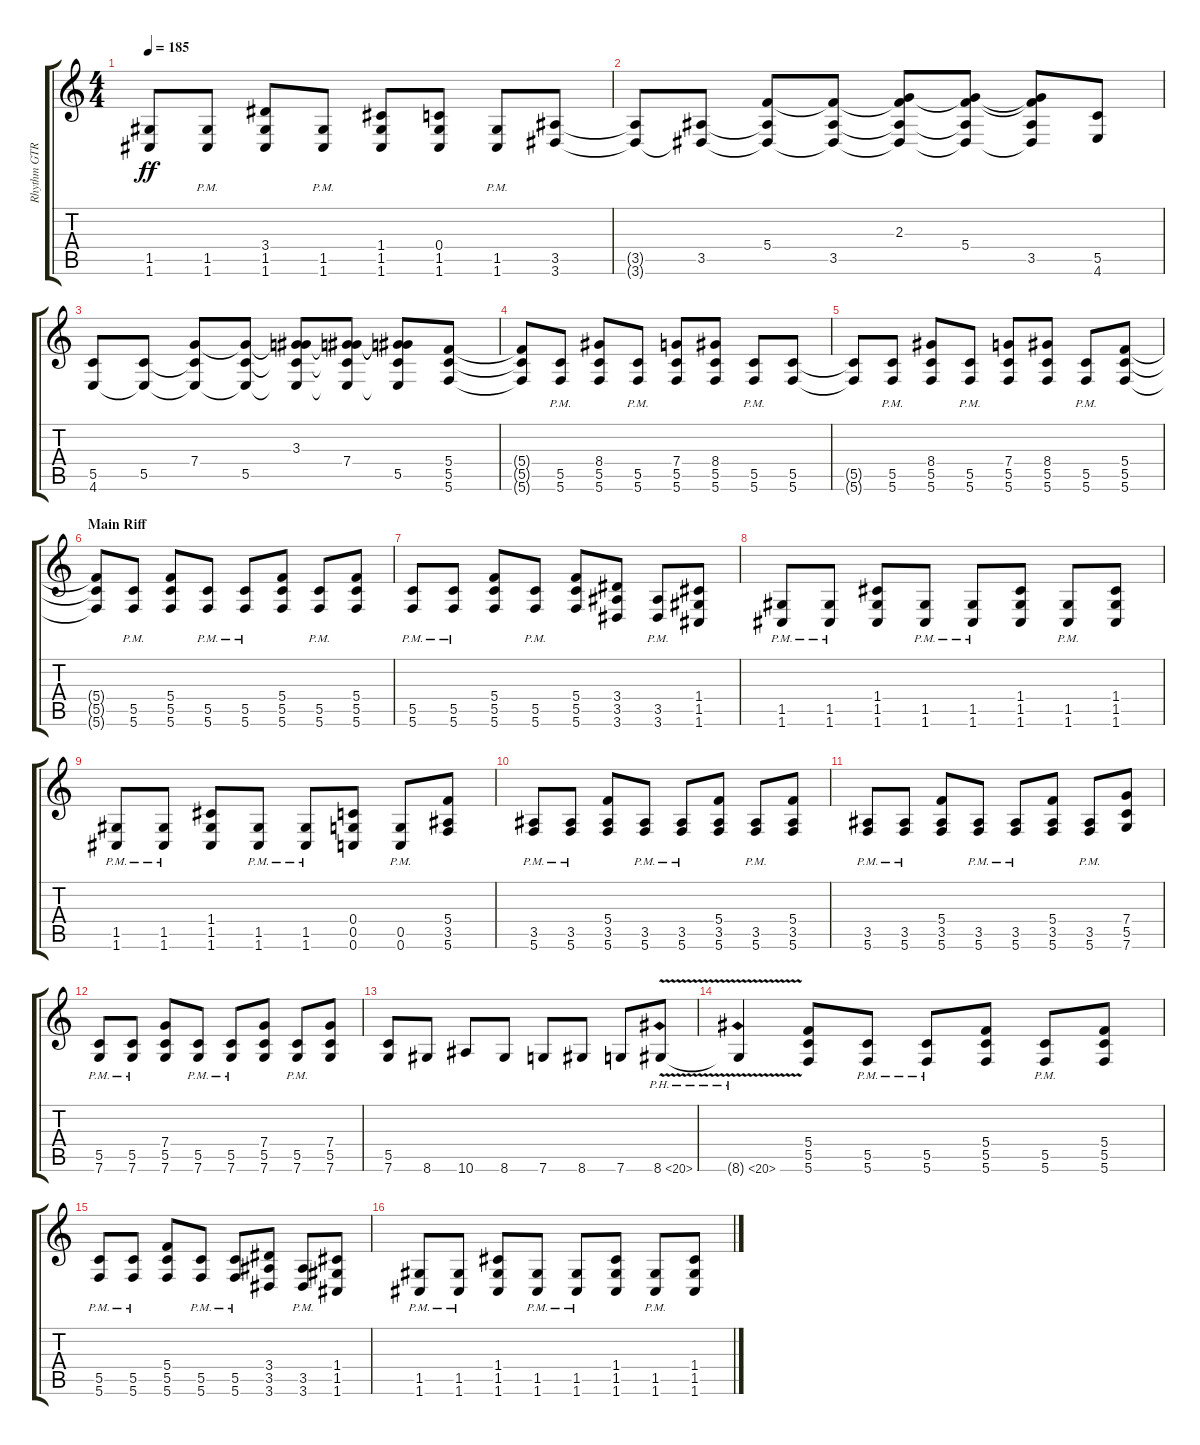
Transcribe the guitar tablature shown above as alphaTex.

\track ("Rhythm GTR 1" "Rhythm GTR") {instrument overdrivenguitar}
\staff {score tabs}
\tuning (D4 A3 F3 C3 G2 C2) {hide}
\ts (4 4)
\tempo 185
\clef g2
\ks aminor
(1.5{t} 1.6{t}).8{dy ff} (1.5{pm} 1.6{pm}).8 (3.4 1.5 1.6).8 (1.5{pm} 1.6{pm}).8 (1.4 1.5 1.6).8 (0.4 1.5 1.6).8 (1.5{pm} 1.6{pm}).8 (3.5 3.6).8 |
(3.5{t} 3.6{t}).8 (3.5 3.6{t}).8 (5.4 3.5{t} 3.6{t}).8 (5.4{t} 3.5 3.6{t}).8 (2.3 5.4{t} 3.5{t} 3.6{t}).8 (2.3{t} 5.4 3.5{t} 3.6{t}).8 (2.3{t} 5.4{t} 3.5 3.6{t}).8 (5.5 4.6).8 |
(5.5 4.6).8 (5.5 4.6{t}).8 (7.4 5.5{t} 4.6{t}).8 (7.4{t} 5.5 4.6{t}).8 (3.3 7.4{t} 5.5{t} 4.6{t}).8 (3.3{t} 7.4 5.5{t} 4.6{t}).8 (3.3{t} 7.4{t} 5.5 4.6{t}).8 (5.4 5.5 5.6).8 |
(5.4{t} 5.5{t} 5.6{t}).8 (5.5{pm} 5.6{pm}).8 (8.4 5.5 5.6).8 (5.5{pm} 5.6{pm}).8 (7.4 5.5 5.6).8 (8.4 5.5 5.6).8 (5.5{pm} 5.6{pm}).8 (5.5 5.6).8 |
(5.5{t} 5.6{t}).8 (5.5{pm} 5.6{pm}).8 (8.4 5.5 5.6).8 (5.5{pm} 5.6{pm}).8 (7.4 5.5 5.6).8 (8.4 5.5 5.6).8 (5.5{pm} 5.6{pm}).8 (5.4 5.5 5.6).8 |
\section ("" "Main Riff")
(5.4{t} 5.5{t} 5.6{t}).8 (5.5{pm} 5.6{pm}).8 (5.4 5.5 5.6).8 (5.5{pm} 5.6{pm}).8 (5.5{pm} 5.6{pm}).8 (5.4 5.5 5.6).8 (5.5{pm} 5.6{pm}).8 (5.4 5.5 5.6).8 |
(5.5{pm} 5.6{pm}).8 (5.5{pm} 5.6{pm}).8 (5.4 5.5 5.6).8 (5.5{pm} 5.6{pm}).8 (5.4 5.5 5.6).8 (3.4 3.5 3.6).8 (3.5{pm} 3.6{pm}).8 (1.4 1.5 1.6).8 |
(1.5{pm} 1.6{pm}).8 (1.5{pm} 1.6{pm}).8 (1.4 1.5 1.6).8 (1.5{pm} 1.6{pm}).8 (1.5{pm} 1.6{pm}).8 (1.4 1.5 1.6).8 (1.5{pm} 1.6{pm}).8 (1.4 1.5 1.6).8 |
(1.5{pm} 1.6{pm}).8 (1.5{pm} 1.6{pm}).8 (1.4 1.5 1.6).8 (1.5{pm} 1.6{pm}).8 (1.5{pm} 1.6{pm}).8 (0.4 0.5 0.6).8 (0.5{pm} 0.6{pm}).8 (5.4 3.5 5.6).8 |
(3.5{pm} 5.6{pm}).8 (3.5{pm} 5.6{pm}).8 (5.4 3.5 5.6).8 (3.5{pm} 5.6{pm}).8 (3.5{pm} 5.6{pm}).8 (5.4 3.5 5.6).8 (3.5{pm} 5.6{pm}).8 (5.4 3.5 5.6).8 |
(3.5{pm} 5.6{pm}).8 (3.5{pm} 5.6{pm}).8 (5.4 3.5 5.6).8 (3.5{pm} 5.6{pm}).8 (3.5{pm} 5.6{pm}).8 (5.4 3.5 5.6).8 (3.5{pm} 5.6{pm}).8 (7.4 5.5 7.6).8 |
(5.5{pm} 7.6{pm}).8 (5.5{pm} 7.6{pm}).8 (7.4 5.5 7.6).8 (5.5{pm} 7.6{pm}).8 (5.5{pm} 7.6{pm}).8 (7.4 5.5 7.6).8 (5.5{pm} 7.6{pm}).8 (7.4 5.5 7.6).8 |
(5.5 7.6).8 8.6.8 10.6.8 8.6.8 7.6.8 8.6.8 7.6.8 8.6{ph 12 v}.8 |
8.6{ph 12 t}.4 (5.4 5.5 5.6).8 (5.5{pm} 5.6{pm}).8 (5.5{pm} 5.6{pm}).8 (5.4 5.5 5.6).8 (5.5{pm} 5.6{pm}).8 (5.4 5.5 5.6).8 |
(5.5{pm} 5.6{pm}).8 (5.5{pm} 5.6{pm}).8 (5.4 5.5 5.6).8 (5.5{pm} 5.6{pm}).8 (5.5{pm} 5.6{pm}).8 (3.4 3.5 3.6).8 (3.5{pm} 3.6{pm}).8 (1.4 1.5 1.6).8 |
(1.5{pm} 1.6{pm}).8 (1.5{pm} 1.6{pm}).8 (1.4 1.5 1.6).8 (1.5{pm} 1.6{pm}).8 (1.5{pm} 1.6{pm}).8 (1.4 1.5 1.6).8 (1.5{pm} 1.6{pm}).8 (1.4 1.5 1.6).8
